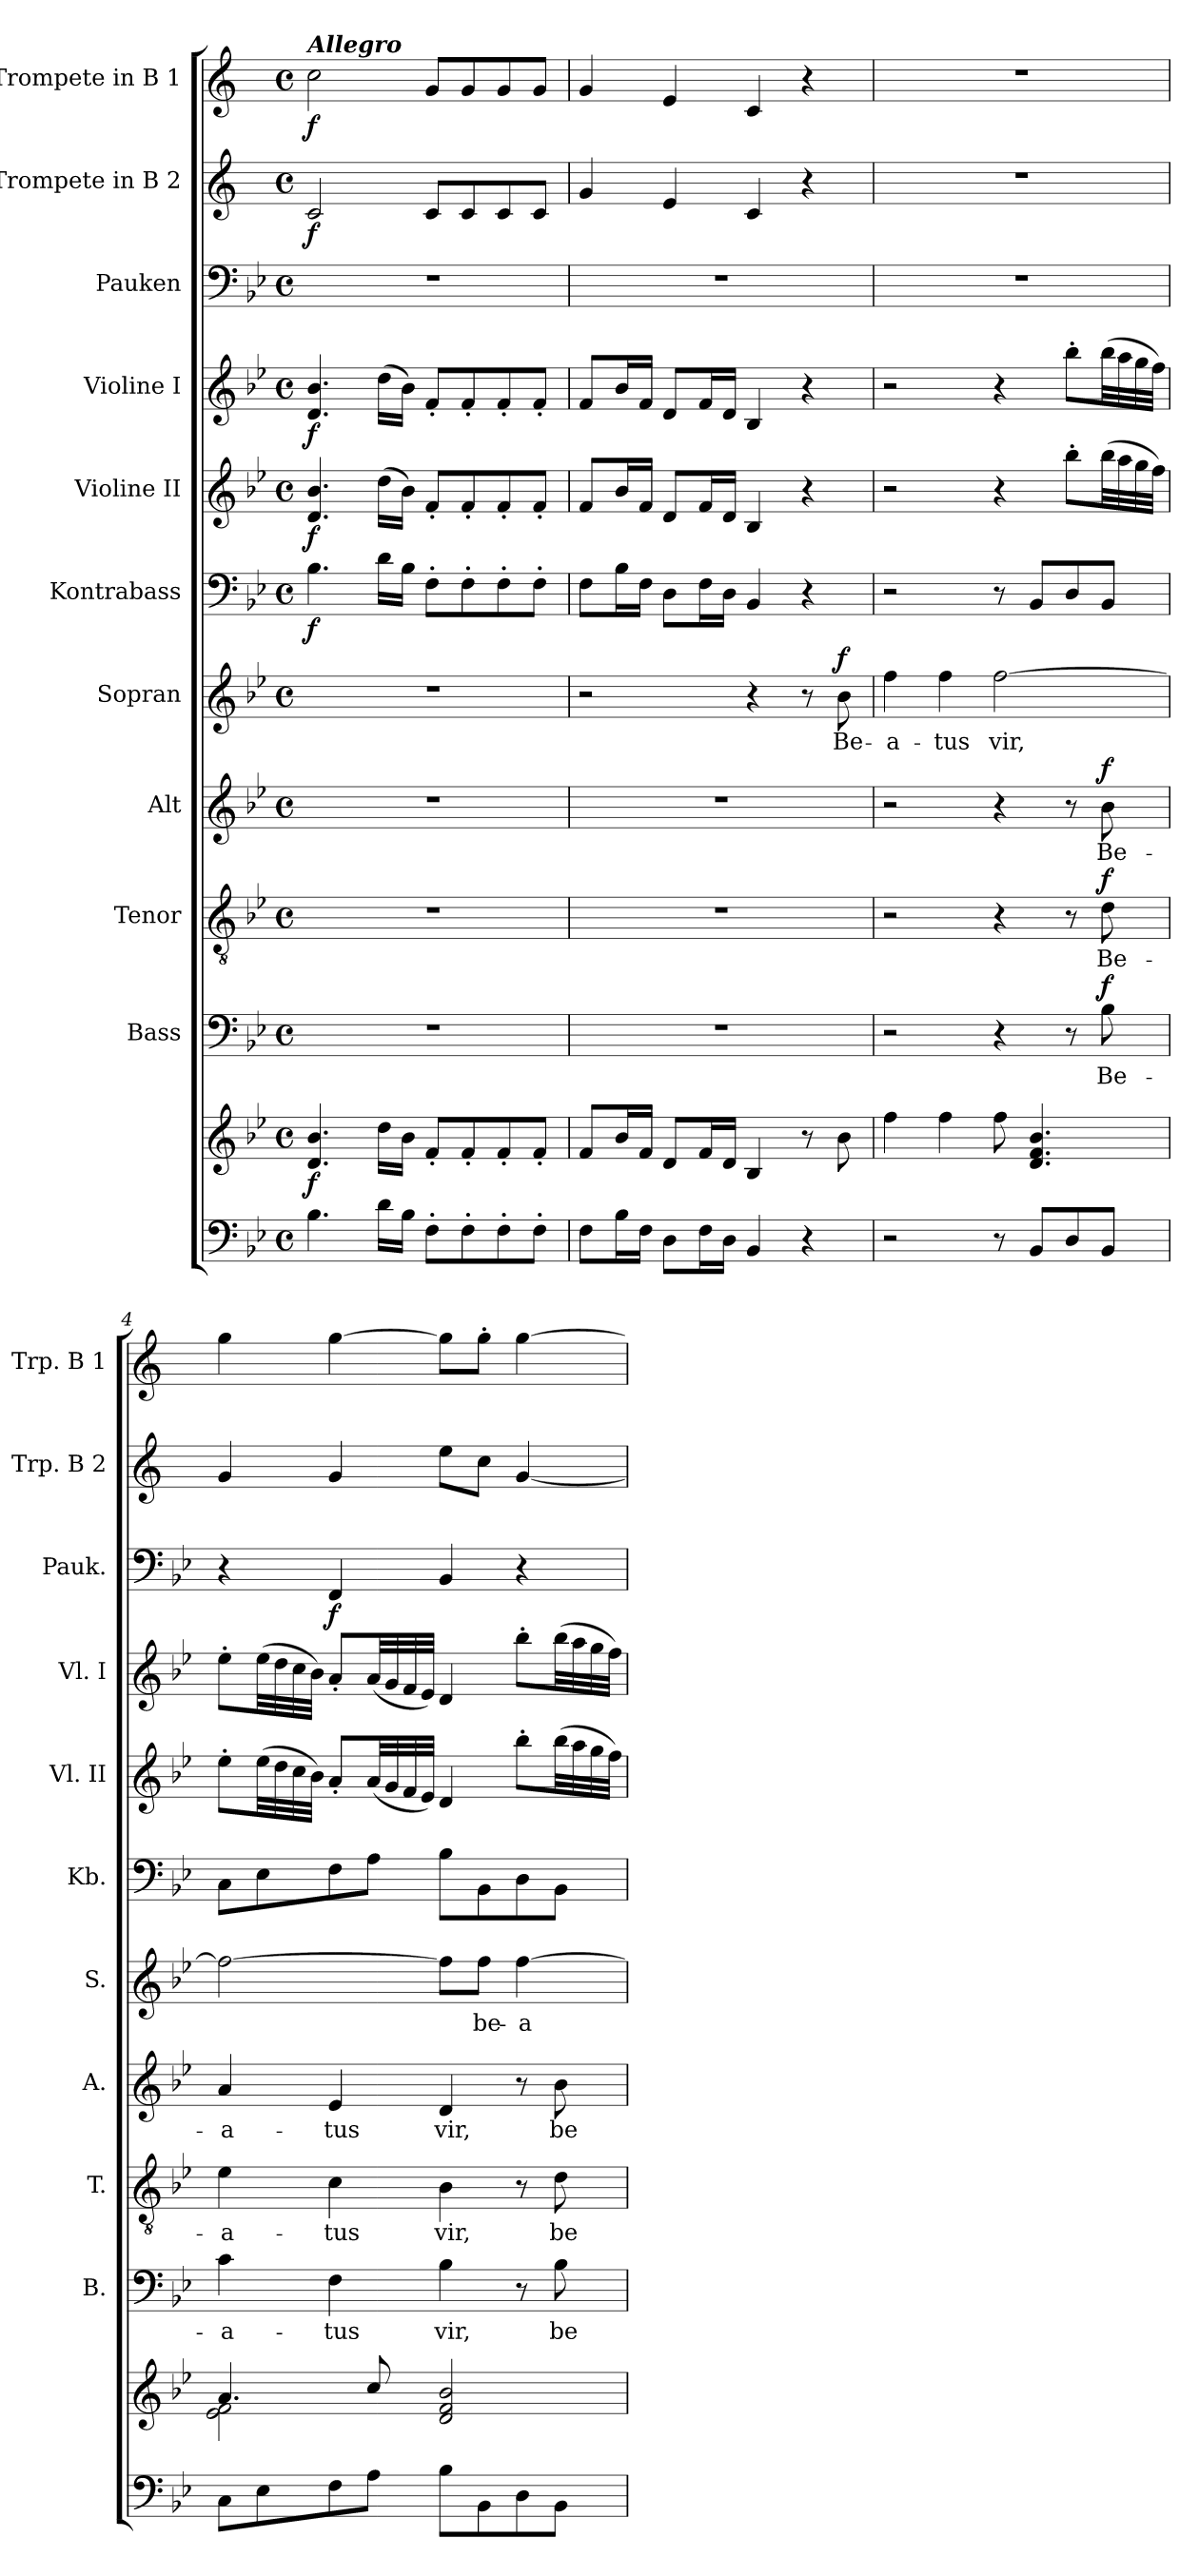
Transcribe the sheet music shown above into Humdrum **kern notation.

**kern	**kern	**dynam	**kern	**text	**dynam	**kern	**text	**dynam	**kern	**text	**dynam	**kern	**text	**dynam	**kern	**dynam	**kern	**dynam	**kern	**dynam	**kern	**dynam	**kern	**dynam	**kern	**dynam
*part11	*part11	*part11	*part10	*part10	*part10	*part9	*part9	*part9	*part8	*part8	*part8	*part7	*part7	*part7	*part6	*part6	*part5	*part5	*part4	*part4	*part3	*part3	*part2	*part2	*part1	*part1
*staff12	*staff11	*staff11/12	*staff10	*staff10	*staff10	*staff9	*staff9	*staff9	*staff8	*staff8	*staff8	*staff7	*staff7	*staff7	*staff6	*staff6	*staff5	*staff5	*staff4	*staff4	*staff3	*staff3	*staff2	*staff2	*staff1	*staff1
*	*	*	*I"Bass	*	*	*I"Tenor	*	*	*I"Alt	*	*	*I"Sopran	*	*	*I"Kontrabass	*	*I"Violine II	*	*I"Violine I	*	*I"Pauken	*	*I"Trompete in B 2	*	*I"Trompete in B 1	*
*	*	*	*I'B.	*	*	*I'T.	*	*	*I'A.	*	*	*I'S.	*	*	*I'Kb.	*	*I'Vl. II	*	*I'Vl. I	*	*I'Pauk.	*	*I'Trp. B 2	*	*I'Trp. B 1	*
*clefF4	*clefG2	*	*clefF4	*	*	*clefGv2	*	*	*clefG2	*	*	*clefG2	*	*	*clefF4	*	*clefG2	*	*clefG2	*	*clefF4	*	*clefG2	*	*clefG2	*
*	*	*	*	*	*	*	*	*	*	*	*	*	*	*	*ITrd7c12	*	*	*	*	*	*	*	*ITrd1c2	*	*ITrd1c2	*
*k[b-e-]	*k[b-e-]	*	*k[b-e-]	*	*	*k[b-e-]	*	*	*k[b-e-]	*	*	*k[b-e-]	*	*	*k[b-e-]	*	*k[b-e-]	*	*k[b-e-]	*	*k[b-e-]	*	*k[b-e-]	*	*k[b-e-]	*
*B-:	*B-:	*	*B-:	*	*	*B-:	*	*	*B-:	*	*	*B-:	*	*	*B-:	*	*B-:	*	*B-:	*	*B-:	*	*B-:	*	*B-:	*
*M4/4	*M4/4	*	*M4/4	*	*	*M4/4	*	*	*M4/4	*	*	*M4/4	*	*	*M4/4	*	*M4/4	*	*M4/4	*	*M4/4	*	*M4/4	*	*M4/4	*
*met(c)	*met(c)	*	*met(c)	*	*	*met(c)	*	*	*met(c)	*	*	*met(c)	*	*	*met(c)	*	*met(c)	*	*met(c)	*	*met(c)	*	*met(c)	*	*met(c)	*
=1	=1	=1	=1	=1	=1	=1	=1	=1	=1	=1	=1	=1	=1	=1	=1	=1	=1	=1	=1	=1	=1	=1	=1	=1	=1	=1
!	!	!	!	!	!	!	!	!	!	!	!	!	!	!	!	!	!	!	!	!	!	!	!	!	!LO:TX:a:Bi:t=Allegro	!
!	!	!LO:DY:b	!	!	!	!	!	!	!	!	!	!	!	!	!	!LO:DY:b	!	!LO:DY:b	!	!LO:DY:b	!	!	!	!LO:DY:b	!	!LO:DY:b
4.B-\	4.d/ 4.b-/	f	1r	.	.	1r	.	.	1r	.	.	1r	.	.	4.BB-\	f	4.d/ 4.b-/	f	4.d/ 4.b-/	f	1r	.	2B-/	f	2b-\	f
16d\LL	16dd\LL	.	.	.	.	.	.	.	.	.	.	.	.	.	16D\LL	.	(>16dd\LL	.	(>16dd\LL	.	.	.	.	.	.	.
16B-\JJ	16b-\JJ	.	.	.	.	.	.	.	.	.	.	.	.	.	16BB-\JJ	.	16b-\JJ)	.	16b-\JJ)	.	.	.	.	.	.	.
8F'>\L	8f'</L	.	.	.	.	.	.	.	.	.	.	.	.	.	8FF'>\L	.	8f'</L	.	8f'</L	.	.	.	8B-/L	.	8f/L	.
8F'>\	8f'</	.	.	.	.	.	.	.	.	.	.	.	.	.	8FF'>\	.	8f'</	.	8f'</	.	.	.	8B-/	.	8f/	.
8F'>\	8f'</	.	.	.	.	.	.	.	.	.	.	.	.	.	8FF'>\	.	8f'</	.	8f'</	.	.	.	8B-/	.	8f/	.
8F'>\J	8f'</J	.	.	.	.	.	.	.	.	.	.	.	.	.	8FF'>\J	.	8f'</J	.	8f'</J	.	.	.	8B-/J	.	8f/J	.
=2	=2	=2	=2	=2	=2	=2	=2	=2	=2	=2	=2	=2	=2	=2	=2	=2	=2	=2	=2	=2	=2	=2	=2	=2	=2	=2
8F\L	8f/L	.	1r	.	.	1r	.	.	1r	.	.	2r	.	.	8FF\L	.	8f/L	.	8f/L	.	1r	.	4f/	.	4f/	.
16B-\L	16b-/L	.	.	.	.	.	.	.	.	.	.	.	.	.	16BB-\L	.	16b-/L	.	16b-/L	.	.	.	.	.	.	.
16F\JJ	16f/JJ	.	.	.	.	.	.	.	.	.	.	.	.	.	16FF\JJ	.	16f/JJ	.	16f/JJ	.	.	.	.	.	.	.
8D\L	8d/L	.	.	.	.	.	.	.	.	.	.	.	.	.	8DD\L	.	8d/L	.	8d/L	.	.	.	4d/	.	4d/	.
16F\L	16f/L	.	.	.	.	.	.	.	.	.	.	.	.	.	16FF\L	.	16f/L	.	16f/L	.	.	.	.	.	.	.
16D\JJ	16d/JJ	.	.	.	.	.	.	.	.	.	.	.	.	.	16DD\JJ	.	16d/JJ	.	16d/JJ	.	.	.	.	.	.	.
4BB-/	4B-/	.	.	.	.	.	.	.	.	.	.	4r	.	.	4BBB-/	.	4B-/	.	4B-/	.	.	.	4B-/	.	4B-/	.
4r	8r	.	.	.	.	.	.	.	.	.	.	8r	.	.	4r	.	4r	.	4r	.	.	.	4r	.	4r	.
!	!	!	!	!	!	!	!	!	!	!	!	!	!LO:LY:b	!LO:DY:a	!	!	!	!	!	!	!	!	!	!	!	!
.	8b-\	.	.	.	.	.	.	.	.	.	.	8b-\	Be-	f	.	.	.	.	.	.	.	.	.	.	.	.
=3	=3	=3	=3	=3	=3	=3	=3	=3	=3	=3	=3	=3	=3	=3	=3	=3	=3	=3	=3	=3	=3	=3	=3	=3	=3	=3
!	!	!	!	!	!	!	!	!	!	!	!	!	!LO:LY:b	!	!	!	!	!	!	!	!	!	!	!	!	!
2r	4ff\	.	2r	.	.	2r	.	.	2r	.	.	4ff\	-a-	.	2r	.	2r	.	2r	.	1r	.	1r	.	1r	.
!	!	!	!	!	!	!	!	!	!	!	!	!	!LO:LY:b	!	!	!	!	!	!	!	!	!	!	!	!	!
.	4ff\	.	.	.	.	.	.	.	.	.	.	4ff\	-tus	.	.	.	.	.	.	.	.	.	.	.	.	.
!	!	!	!	!	!	!	!	!	!	!	!	!	!LO:LY:b	!	!	!	!	!	!	!	!	!	!	!	!	!
8r	8ff\	.	4r	.	.	4r	.	.	4r	.	.	[2ff\	vir,	.	8r	.	4r	.	4r	.	.	.	.	.	.	.
8BB-/L	4.d/ 4.f/ 4.b-/	.	.	.	.	.	.	.	.	.	.	.	.	.	8BBB-/L	.	.	.	.	.	.	.	.	.	.	.
8D/	.	.	8r	.	.	8r	.	.	8r	.	.	.	.	.	8DD/	.	8bb-'>\L	.	8bb-'>\L	.	.	.	.	.	.	.
!	!	!	!	!LO:LY:b	!LO:DY:a	!	!LO:LY:b	!LO:DY:a	!	!LO:LY:b	!LO:DY:a	!	!	!	!	!	!	!	!	!	!	!	!	!	!	!
8BB-/J	.	.	8B-\	Be-	f	8d\	Be-	f	8b-\	Be-	f	.	.	.	8BBB-/J	.	(>32bb-\LL	.	(>32bb-\LL	.	.	.	.	.	.	.
.	.	.	.	.	.	.	.	.	.	.	.	.	.	.	.	.	32aa\	.	32aa\	.	.	.	.	.	.	.
.	.	.	.	.	.	.	.	.	.	.	.	.	.	.	.	.	32gg\	.	32gg\	.	.	.	.	.	.	.
.	.	.	.	.	.	.	.	.	.	.	.	.	.	.	.	.	32ff\JJJ)	.	32ff\JJJ)	.	.	.	.	.	.	.
!!LO:PB:g=z
=4	=4	=4	=4	=4	=4	=4	=4	=4	=4	=4	=4	=4	=4	=4	=4	=4	=4	=4	=4	=4	=4	=4	=4	=4	=4	=4
*	*^	*	*	*	*	*	*	*	*	*	*	*	*	*	*	*	*	*	*	*	*	*	*	*	*	*
!	!	!	!	!	!LO:LY:b	!	!	!LO:LY:b	!	!	!LO:LY:b	!	!	!	!	!	!	!	!	!	!	!	!	!	!	!	!
8C\L	4.a/	2e-\ 2f\	.	4c\	-a-	.	4e-\	-a-	.	4a/	-a-	.	2ff\_	.	.	8CC\L	.	8ee-'>\L	.	8ee-'>\L	.	4r	.	4f/	.	4ff\	.
8E-\	.	.	.	.	.	.	.	.	.	.	.	.	.	.	.	8EE-\	.	(>32ee-\LL	.	(>32ee-\LL	.	.	.	.	.	.	.
.	.	.	.	.	.	.	.	.	.	.	.	.	.	.	.	.	.	32dd\	.	32dd\	.	.	.	.	.	.	.
.	.	.	.	.	.	.	.	.	.	.	.	.	.	.	.	.	.	32cc\	.	32cc\	.	.	.	.	.	.	.
.	.	.	.	.	.	.	.	.	.	.	.	.	.	.	.	.	.	32b-\JJJ)	.	32b-\JJJ)	.	.	.	.	.	.	.
!	!	!	!	!	!LO:LY:b	!	!	!LO:LY:b	!	!	!LO:LY:b	!	!	!	!	!	!	!	!	!	!	!	!LO:DY:b	!	!	!	!
8F\	.	.	.	4F\	-tus	.	4c\	-tus	.	4e-/	-tus	.	.	.	.	8FF\	.	8a'</L	.	8a'</L	.	4FF/	f	4f/	.	[4ff\	.
8A\J	8cc/	.	.	.	.	.	.	.	.	.	.	.	.	.	.	8AA\J	.	(<32a/LL	.	(<32a/LL	.	.	.	.	.	.	.
.	.	.	.	.	.	.	.	.	.	.	.	.	.	.	.	.	.	32g/	.	32g/	.	.	.	.	.	.	.
.	.	.	.	.	.	.	.	.	.	.	.	.	.	.	.	.	.	32f/	.	32f/	.	.	.	.	.	.	.
.	.	.	.	.	.	.	.	.	.	.	.	.	.	.	.	.	.	32e-/JJJ)	.	32e-/JJJ)	.	.	.	.	.	.	.
!	!	!	!	!	!LO:LY:b	!	!	!LO:LY:b	!	!	!LO:LY:b	!	!	!	!	!	!	!	!	!	!	!	!	!	!	!	!
8B-\L	2d/ 2f/ 2b-/	2ryy	.	4B-\	vir,	.	4B-\	vir,	.	4d/	vir,	.	8ff\L]	.	.	8BB-\L	.	4d/	.	4d/	.	4BB-/	.	8dd\L	.	8ff\L]	.
!	!	!	!	!	!	!	!	!	!	!	!	!	!	!LO:LY:b	!	!	!	!	!	!	!	!	!	!	!	!	!
8BB-\	.	.	.	.	.	.	.	.	.	.	.	.	8ff\J	be-	.	8BBB-\	.	.	.	.	.	.	.	8b-\J	.	8ff'>\J	.
!	!	!	!	!	!	!	!	!	!	!	!	!	!	!LO:LY:b	!	!	!	!	!	!	!	!	!	!	!	!	!
8D\	.	.	.	8r	.	.	8r	.	.	8r	.	.	[4ff\	-a-	.	8DD\	.	8bb-'>\L	.	8bb-'>\L	.	4r	.	[4f/	.	[4ff\	.
!	!	!	!	!	!LO:LY:b	!	!	!LO:LY:b	!	!	!LO:LY:b	!	!	!	!	!	!	!	!	!	!	!	!	!	!	!	!
8BB-\J	.	.	.	8B-\	be-	.	8d\	be-	.	8b-\	be-	.	.	.	.	8BBB-\J	.	(>32bb-\LL	.	(>32bb-\LL	.	.	.	.	.	.	.
.	.	.	.	.	.	.	.	.	.	.	.	.	.	.	.	.	.	32aa\	.	32aa\	.	.	.	.	.	.	.
.	.	.	.	.	.	.	.	.	.	.	.	.	.	.	.	.	.	32gg\	.	32gg\	.	.	.	.	.	.	.
.	.	.	.	.	.	.	.	.	.	.	.	.	.	.	.	.	.	32ff\JJJ)	.	32ff\JJJ)	.	.	.	.	.	.	.
*	*v	*v	*	*	*	*	*	*	*	*	*	*	*	*	*	*	*	*	*	*	*	*	*	*	*	*	*
=	=	=	=	=	=	=	=	=	=	=	=	=	=	=	=	=	=	=	=	=	=	=	=	=	=	=
*-	*-	*-	*-	*-	*-	*-	*-	*-	*-	*-	*-	*-	*-	*-	*-	*-	*-	*-	*-	*-	*-	*-	*-	*-	*-	*-
